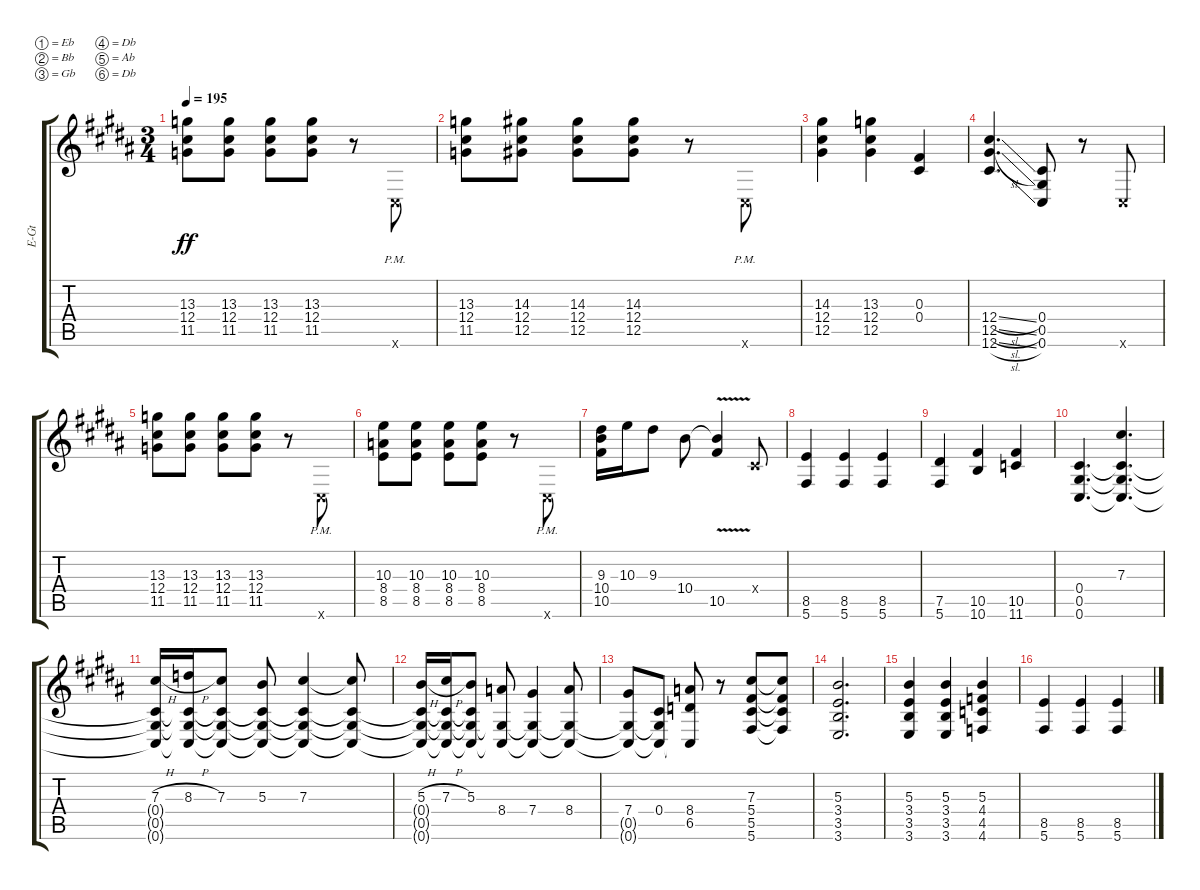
\bracketExtendMode groupsimilarinstruments
\otherSystemsTrackNameOrientation horizontal
\track ("Electric Guitar 2" "E-Gt") {instrument distortionguitar}
\staff {score tabs}
\tuning (Eb4 Bb3 Gb3 Db3 Ab2 Db2)
\ts (3 4)
\tempo 195
\clef g2
\ks b
(11.5{acc b} 12.4{acc forcenatural} 13.3{acc b}).8{dy ff beam Down} (11.5{acc b} 12.4{acc forcenatural} 13.3{acc b}).8{beam Down} (11.5{acc b} 12.4{acc forcenatural} 13.3{acc b}).8{beam Down} (11.5{acc b} 12.4{acc forcenatural} 13.3{acc b}).8{beam Down} r.8{beam Down} 0.6{pm x acc forcenatural}.8{beam Up} |
(11.5{acc b} 12.4{acc forcenatural} 13.3{acc b}).8{beam Down} (12.5{acc forcenatural} 12.4{acc forcenatural} 14.3{acc forcenatural}).8{beam Down} (12.5{acc forcenatural} 12.4{acc forcenatural} 14.3{acc forcenatural}).8{beam Down} (12.5{acc forcenatural} 12.4{acc forcenatural} 14.3{acc forcenatural}).8{beam Down} r.8{beam Down} 0.6{pm x acc forcenatural}.8{beam Up} |
(12.5{acc forcenatural} 12.4{acc forcenatural} 14.3{acc forcenatural}).4{beam Down} (13.3{acc b} 12.4{acc forcenatural} 12.5{acc forcenatural}).4{beam Down} (0.4{acc forcenatural} 0.3{acc forcenatural}).4{beam Up} |
(12.4{sl acc forcenatural} 12.6{sl acc forcenatural} 12.5{sl acc forcenatural}).4{d beam Up} (0.6{acc forcenatural} 0.5{acc forcenatural} 0.4{acc forcenatural}).8{beam Up} r.8{beam Up} 0.6{x acc forcenatural}.8{beam Up} |
(11.5{acc b} 12.4{acc forcenatural} 13.3{acc b}).8{beam Down} (11.5{acc b} 12.4{acc forcenatural} 13.3{acc b}).8{beam Down} (11.5{acc b} 12.4{acc forcenatural} 13.3{acc b}).8{beam Down} (11.5{acc b} 12.4{acc forcenatural} 13.3{acc b}).8{beam Down} r.8{beam Down} 0.6{pm x acc forcenatural}.8{beam Up} |
(8.5{acc forcenatural} 8.4{acc b} 10.3{acc forcenatural}).8{beam Down} (8.5{acc forcenatural} 8.4{acc b} 10.3{acc forcenatural}).8{beam Down} (8.5{acc forcenatural} 8.4{acc b} 10.3{acc forcenatural}).8{beam Down} (8.5{acc forcenatural} 8.4{acc b} 10.3{acc forcenatural}).8{beam Down} r.8{beam Down} 0.6{pm x acc forcenatural}.8{beam Up} |
(10.5{acc forcenatural} 10.4{acc forcenatural} 9.3{acc forcenatural}).16{beam Down} 10.3{acc forcenatural}.16{beam Down} 9.3{acc forcenatural}.8{beam Down} 10.4{acc forcenatural}.8{beam Down} (10.5{v acc forcenatural} 10.4{t acc forcenatural}).4{beam Up} 0.4{x acc forcenatural}.8{beam Up} |
(5.6{acc forcenatural} 8.5{acc forcenatural}).4{beam Up} (5.6{acc forcenatural} 8.5{acc forcenatural}).4{beam Up} (5.6{acc forcenatural} 8.5{acc forcenatural}).4{beam Up} |
(5.6{acc forcenatural} 7.5{acc forcenatural}).4{beam Up} (10.6{acc forcenatural} 10.5{acc forcenatural}).4{beam Up} (11.6{acc b} 10.5{acc forcenatural}).4{beam Up} |
(0.6{acc forcenatural} 0.5{acc forcenatural} 0.4{acc forcenatural}).4{d beam Up} (7.3{acc forcenatural} 0.4{t acc forcenatural} 0.5{t acc forcenatural} 0.6{t acc forcenatural}).4{d beam Up} |
(7.3{h acc forcenatural} 0.6{t acc forcenatural} 0.5{t acc forcenatural} 0.4{t acc forcenatural}).16{beam Up} (8.3{h acc b} 0.4{t acc forcenatural} 0.5{t acc forcenatural} 0.6{t acc forcenatural}).16{beam Up} (7.3{acc forcenatural} 0.6{t acc forcenatural} 0.5{t acc forcenatural} 0.4{t acc forcenatural}).8{beam Up} (5.3{acc forcenatural} 0.4{t acc forcenatural} 0.5{t acc forcenatural} 0.6{t acc forcenatural}).8{beam Up} (7.3{acc forcenatural} 0.6{t acc forcenatural} 0.5{t acc forcenatural} 0.4{t acc forcenatural}).4{beam Up} (0.4{t acc forcenatural} 0.5{t acc forcenatural} 0.6{t acc forcenatural} 7.3{t acc forcenatural}).8{beam Up} |
(5.3{h acc forcenatural} 0.6{t acc forcenatural} 0.5{t acc forcenatural} 0.4{t acc forcenatural}).16{beam Up} (7.3{h acc forcenatural} 0.4{t acc forcenatural} 0.5{t acc forcenatural} 0.6{t acc forcenatural}).16{beam Up} (5.3{acc forcenatural} 0.6{t acc forcenatural} 0.5{t acc forcenatural} 0.4{t acc forcenatural}).8{beam Up} (8.4{acc b} 0.5{t acc forcenatural} 0.6{t acc forcenatural}).8{beam Up} (7.4{acc forcenatural} 0.6{t acc forcenatural} 0.5{t acc forcenatural}).4{beam Up} (8.4{acc b} 0.5{t acc forcenatural} 0.6{t acc forcenatural}).8{beam Up} |
(7.4{acc forcenatural} 0.5{t acc forcenatural} 0.6{t acc forcenatural}).8{beam Up} (0.4{acc forcenatural} 0.5{t acc forcenatural} 0.6{t acc forcenatural}).8{beam Up} (6.5{acc b} 0.6{t acc forcenatural} 8.4{acc b}).8{beam Up} r.8{beam Up} (5.5{acc forcenatural} 5.6{acc forcenatural} 5.4{acc forcenatural} 7.3{acc forcenatural}).8{beam Up} (5.6{t acc forcenatural} 5.5{t acc forcenatural} 5.4{t acc forcenatural} 7.3{t acc forcenatural}).8{beam Up} |
(3.6{acc forcenatural} 3.5{acc forcenatural} 3.4{acc forcenatural} 5.3{acc forcenatural}).2{d beam Up} |
(3.6{acc forcenatural} 3.5{acc forcenatural} 3.4{acc forcenatural} 5.3{acc forcenatural}).4{beam Up} (5.3{acc forcenatural} 3.4{acc forcenatural} 3.5{acc forcenatural} 3.6{acc forcenatural}).4{beam Up} (5.3{acc forcenatural} 4.6{acc b} 4.5{acc b} 4.4{acc b}).4{beam Up} |
(5.6{acc forcenatural} 8.5{acc forcenatural}).4{beam Up} (5.6{acc forcenatural} 8.5{acc forcenatural}).4{beam Up} (5.6{acc forcenatural} 8.5{acc forcenatural}).4{beam Up}
